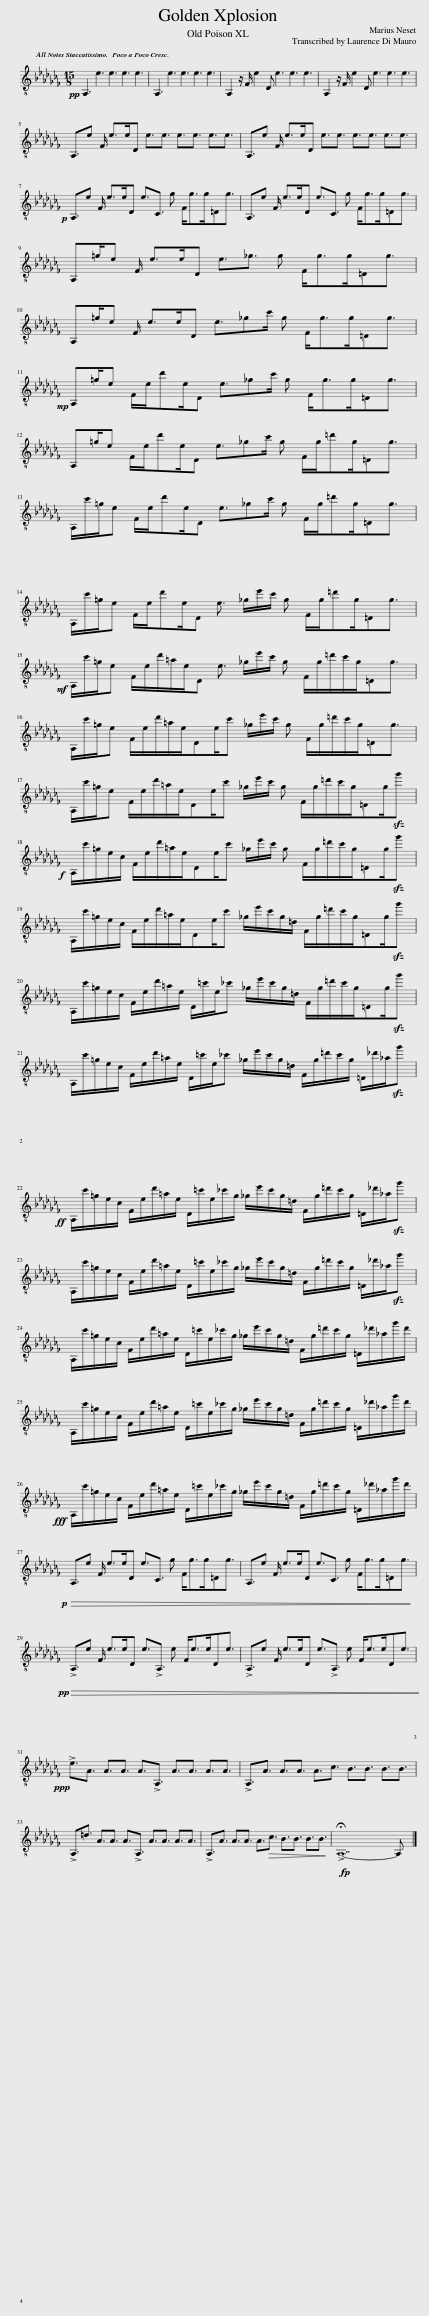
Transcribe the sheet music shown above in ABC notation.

X:1
L:1/8
M:15/8
I:linebreak $
K:none
V:1 treble transpose=-14
V:1
[K:Cb]!pp! B,3 =f3 f3 f3 f3 | B,3 =f3 f3 f3 f3 | B,2 z/ G/ =f2 E f3 f3 f3 |$ B,2 z/ G/ =f2 E f3 f3 f3 | B,3/2=f G/ f>fE f3/2f3/2 f3/2f3/2 f3/2f3/2 |$ %5
 B,3/2=f G/ f>fE f3/2f3/2 f3/2f3/2 f3/2f3/2 |!p! B,3/2=f G/ f>fE f3/2D3/2 a G<aa/=Ea3/2 |$ B,3/2=f G/ f>fE f3/2D3/2 a G<aa/=Ea3/2 | B,=a/=f G/ f>fE f3/2_a3/2 a G<aa/=Ea3/2 |$ B,=a/=f G/ f>fE f3/2_ad'/ a G<aa/=Ea3/2 |$ %10
!mp! B,=a/=f G/f/e'f/E f3/2_ad'/ a G<aa/=Ea3/2 |$ B,=a/=f G/f/e'f/E f3/2_ad'/ a G/a/=e'a/=Ea3/2 |$ B,/d'/=a/=f G/f/e'f/E f3/2_ad'/ a G/a/=e'a/=Ea3/2 |$ B,/d'/=a/=f G/f/e'f/E f3/2 _a/=f'/d'/ a G/a/=e'a/=Ea3/2 |$!mf! B,/d'/=a/=f G/f/e'/=b/f/E f3/2 _a/=f'/d'/ a G/a/=e'/d'/a/=Ea3/2 |$ %15
 B,/d'/=a/=f G/f/e'/=b/f/Ef/d' _a/=f'/d'/ a G/a/=e'/d'/a/=Ea3/2 |$ B,/d'/=a/=f G/f/e'/=b/f/Ef/d' _a/=f'/d'/ a G/a/=e'/d'/a/=Ea/!sfz!a' |$!f! B,/d'/=a/=f/d/ G/f/e'/=b/f/Ef/d' _a/=f'/d'/ a G/a/=e'/d'/a/=Ea/!sfz!a' |$ B,/d'/=a/=f/d/ G/f/e'/=b/f/Ef/d' _a/=f'/d'/a/=e/ G/a/=e'/d'/a/=Ea/!sfz!a' |$ B,/d'/=a/=f/d/ G/f/e'/=b/f/ E/=d'/f/_d' _a/=f'/d'/a/=e/ G/a/=e'/d'/a/=Ea/!sfz!a' |$ %20
 B,/d'/=a/=f/d/ G/f/e'/=b/f/ E/=d'/f/_d' _a/=f'/d'/a/=e/ G/a/=e'/d'/a/ =E/_e'/_b/!sfz!a' |$!ff! B,/d'/=a/=f/d/ G/f/e'/=b/f/ E/=d'/f/_d'/a/ _a/=f'/d'/a/=e/ G/a/=e'/d'/a/ =E/_e'/_b/!sfz!a' |$ B,/d'/=a/=f/d/ G/f/e'/=b/f/ E/=d'/f/_d'/a/ _a/=f'/d'/a/=e/ G/a/=e'/d'/a/ =E/_e'/_b/!sfz!a' |$ B,/d'/=a/=f/d/ G/f/e'/=b/f/ E/=d'/f/_d'/a/ _a/=f'/d'/a/=e/ G/a/=e'/d'/a/ =E/_e'/_b/a'/e'/ |$ B,/d'/=a/=f/d/ G/f/e'/=b/f/ E/=d'/f/_d'/a/ _a/=f'/d'/a/=e/ G/a/=e'/d'/a/ =E/_e'/_b/a'/e'/ |$ %25
!fff! B,/d'/=a/=f/d/ G/f/e'/=b/f/ E/=d'/f/_d'/a/ _a/=f'/d'/a/=e/ G/a/=e'/d'/a/ =E/_e'/_b/a'/e'/ |$!p!!>(! B,3/2=f G/ f>fE f3/2D3/2 a G<aa/=Ea3/2 | B,3/2=f G/ f>fE f3/2D3/2 a G<aa/=Ea3/2!>)! |$!pp!!>(! !>!B,3/2=f G/ f>fE f3/2!>!B,3/2 f G<ff/Ef3/2 | !>!B,3/2=f G/ f>fE f3/2!>!B,3/2 f G<ff/Ef3/2!>)! |$ %30
!ppp! !>!=f3/2B3/2 B3/2B3/2 B3/2!>!B,3/2 B3/2B3/2 B3/2B3/2 | !>!B,3/2B3/2 B3/2B3/2 B3/2d3/2 =c3/2c3/2 c3/2c3/2 |$ !>!B,3/2=e3/2 B3/2B3/2 B3/2!>!B,3/2 B3/2B3/2 B3/2B3/2 | !>!B,3/2B3/2 B3/2B3/2 B3/2!>(!d3/2 =c3/2c3/2 c3/2c3/2 |$ !>!!fermata!B,14-!>)! B, |] %35
